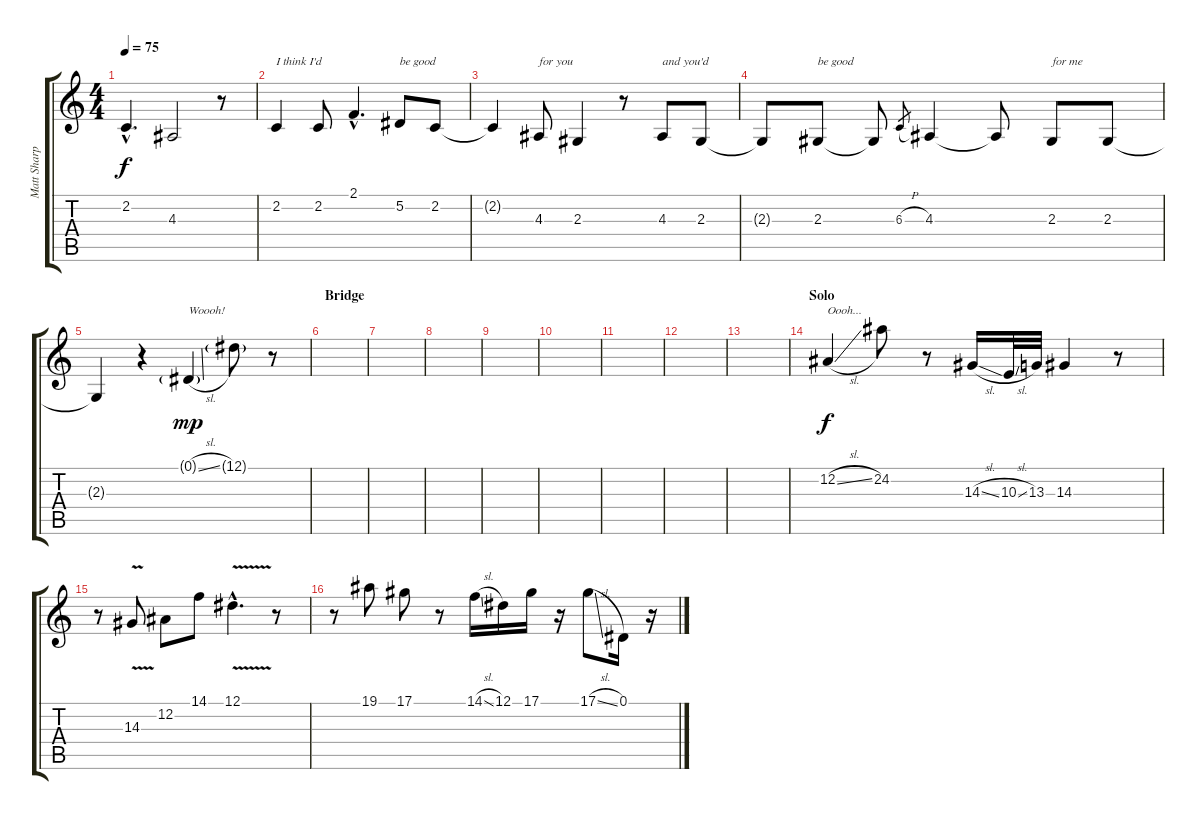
\track ("Matt Sharp - Bkup Vocals" "Matt Sharp") {instrument flute}
\staff {score tabs}
\tuning (Eb4 Bb3 Gb3 Db3 Ab2 Eb2) {hide}
\ts (4 4)
\tempo 75
\clef g2
\ks c
2.2{hac t}.4{d dy f} 4.3.2 r.8 |
2.2.4{txt "I think I'd"} 2.2.8 2.1{hac}.4{d} 5.2.8{txt "be good"} 2.2.8 |
2.2{t}.4 4.3.8{txt "for you"} 2.3.4 r.8 4.3.8{txt "and you'd"} 2.3.8 |
2.3{t}.8 2.3.8{txt "be good"} 2.3{t}.8 6.3{h}.8{gr} 4.3.4 4.3{t}.8 2.3.8{txt "for me"} 2.3.8 |
2.3{t}.4 r.4 0.1{sl g}.4{txt "Woooh!" dy mp} 12.1{g}.8 r.8 |
\section ("" "Bridge")
|
|
|
|
|
|
|
|
\section ("" "Solo")
12.2{sl}.4{txt "Oooh..." dy f instrument voiceoohs} 24.2.8 r.8 14.3{sl}.16 10.3{sl}.32 13.3.32 14.3.4 r.8 |
r.8 14.3{v}.8 12.2.8 14.1.8 12.1{v hac}.4{d} r.8 |
r.8 19.1.8 17.1.8 r.8 14.1{sl}.16 12.1.16 17.1.16 r.16 17.1{sl}.8 0.1.16 r.16
